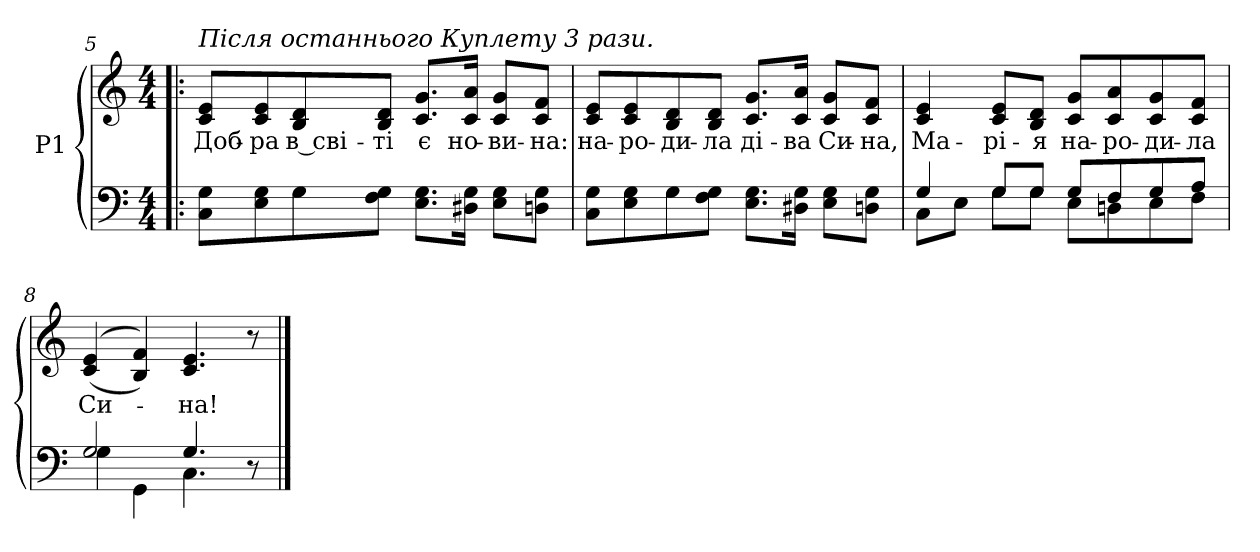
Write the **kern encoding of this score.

**kern	**kern	**text
*part1	*part1	*part1
*staff2	*staff1	*staff1
*I"P1	*	*
*clefF4	*clefG2	*
*k[]	*k[]	*
*C:	*C:	*
*M4/4	*M4/4	*
=5!|:	=5!|:	=5!|:
!	!LO:TX:a:i:t=Після останнього Куплету 3 рази.	!
!	!	!LO:LY:b:color=#000000
8Ci\ 8GiL	8ci/ 8eiL	Доб-
!	!	!LO:LY:b:color=#000000
8Ei\ 8Gi	8ci/ 8ei	-ра
!	!	!LO:LY:b:color=#000000
8Gi\	8Bi/ 8di	в сві-
!	!	!LO:LY:b:color=#000000
8Fi\ 8GiJ	8Bi/ 8diJ	-ті
!	!	!LO:LY:b:color=#000000
8.Ei\ 8.GiL	8.ci/ 8.giL	є
!	!	!LO:LY:b:color=#000000
16D#Xi\ 16GiJk	16ci/ 16aiJk	но-
!	!	!LO:LY:b:color=#000000
8Ei\ 8GiL	8ci/ 8giL	-ви-
!	!	!LO:LY:b:color=#000000
8Dni\ 8GiJ	8ci/ 8fiJ	-на:
!!LO:LB:g=z
=6	=6	=6
!	!	!LO:LY:b:color=#000000
8Ci\ 8GiL	8ci/ 8eiL	на-
!	!	!LO:LY:b:color=#000000
8Ei\ 8Gi	8ci/ 8ei	-ро-
!	!	!LO:LY:b:color=#000000
8Gi\	8Bi/ 8di	-ди-
!	!	!LO:LY:b:color=#000000
8Fi\ 8GiJ	8Bi/ 8diJ	-ла
!	!	!LO:LY:b:color=#000000
8.Ei\ 8.GiL	8.ci/ 8.giL	ді-
!	!	!LO:LY:b:color=#000000
16D#Xi\ 16GiJk	16ci/ 16aiJk	-ва
!	!	!LO:LY:b:color=#000000
8Ei\ 8GiL	8ci/ 8giL	Си-
!	!	!LO:LY:b:color=#000000
8Dni\ 8GiJ	8ci/ 8fiJ	-на,
=7	=7	=7
*^	*	*
!	!	!	!LO:LY:b:color=#000000
4Gi/	8Ci\L	4ci/ 4ei	Ма-
.	8Ei\J	.	.
!	!	!	!LO:LY:b:color=#000000
8Gi/L	8Gi\L	8ci/ 8eiL	-рі-
!	!	!	!LO:LY:b:color=#000000
8Gi/J	8Gi\J	8Bi/ 8diJ	-я
!	!	!	!LO:LY:b:color=#000000
8Gi/L	8Ei\L	8ci/ 8giL	на-
!	!	!	!LO:LY:b:color=#000000
8Fi/	8Dni\	8ci/ 8ai	-ро-
!	!	!	!LO:LY:b:color=#000000
8Gi/	8Ei\	8ci/ 8gi	-ди-
!	!	!	!LO:LY:b:color=#000000
8Ai/J	8Fi\J	8ci/ 8fiJ	-ла
=8	=8	=8	=8
!	!	!	!LO:LY:b:color=#000000
2Gi/	4Gi\	((4ci/ 4ei	Си-
.	4GGi\	4Bi/ 4fi))	.
!	!	!	!LO:LY:b:color=#000000
4.Gi/	4.Ci\	4.ci/ 4.ei	-на!
8r	8ryy	8r	.
*v	*v	*	*
==	==	==
*-	*-	*-
